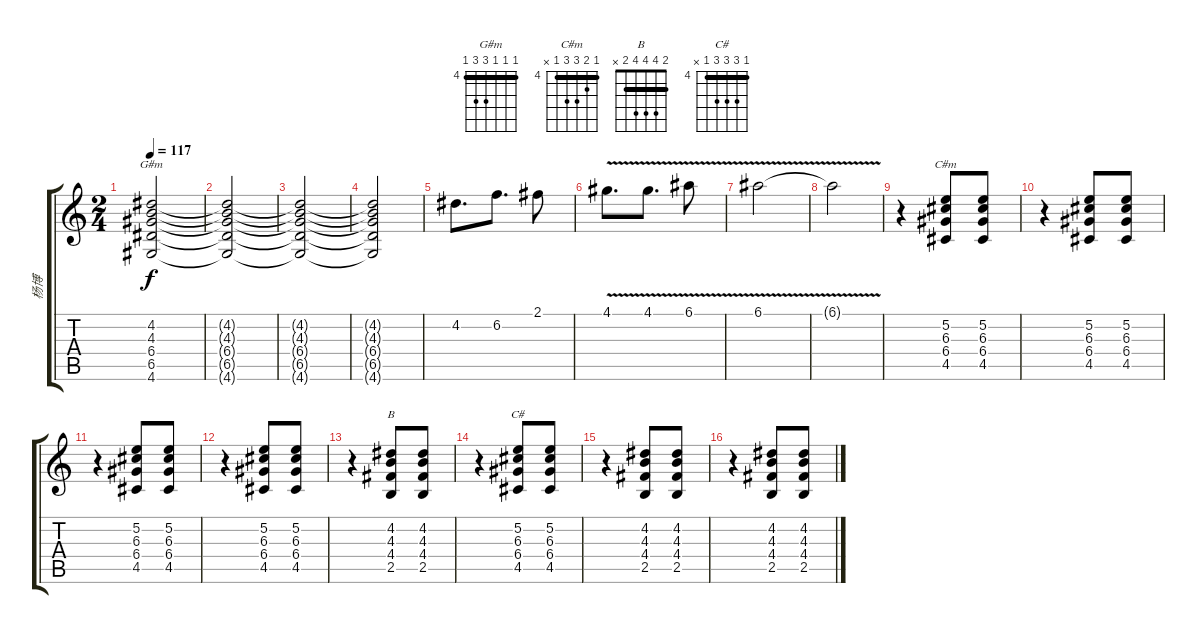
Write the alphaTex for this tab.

\track ("杨博" "杨博") {instrument distortionguitar}
\staff {score tabs}
\tuning (E4 B3 G3 D3 A2 E2) {hide}
\chord ("G#m" 4 4 4 6 6 4) {firstfret 4 barre 4}
\chord ("C#m" 4 5 6 6 4 x) {firstfret 4 barre 4}
\chord ("B" 2 4 4 4 2 x) {barre 2}
\chord ("C#" 4 6 6 6 4 x) {firstfret 4 barre 4}
\ts (2 4)
\tempo 117
\clef g2
\ks c
(4.2 4.3 6.4 6.5 4.6).2{ch "G#m" dy f} |
(4.2{t} 4.3{t} 6.4{t} 6.5{t} 4.6{t}).2 |
(4.2{t} 4.3{t} 6.4{t} 6.5{t} 4.6{t}).2 |
(4.2{t} 4.3{t} 6.4{t} 6.5{t} 4.6{t}).2 |
4.2.8{d} 6.2.8{d} 2.1.8 |
4.1{v}.8{d} 4.1{v}.8{d} 6.1{v}.8 |
6.1{v}.2 |
6.1{t}.2 |
r.4 (5.2 6.3 6.4 4.5).8{ch "C#m"} (5.2 6.3 6.4 4.5).8 |
r.4 (5.2 6.3 6.4 4.5).8 (5.2 6.3 6.4 4.5).8 |
r.4 (5.2 6.3 6.4 4.5).8 (5.2 6.3 6.4 4.5).8 |
r.4 (5.2 6.3 6.4 4.5).8 (5.2 6.3 6.4 4.5).8 |
r.4 (4.2 4.3 4.4 2.5).8{ch "B"} (4.2 4.3 4.4 2.5).8 |
r.4 (5.2 6.3 6.4 4.5).8{ch "C#"} (5.2 6.3 6.4 4.5).8 |
r.4 (4.2 4.3 4.4 2.5).8 (4.2 4.3 4.4 2.5).8 |
r.4 (4.2 4.3 4.4 2.5).8 (4.2 4.3 4.4 2.5).8
